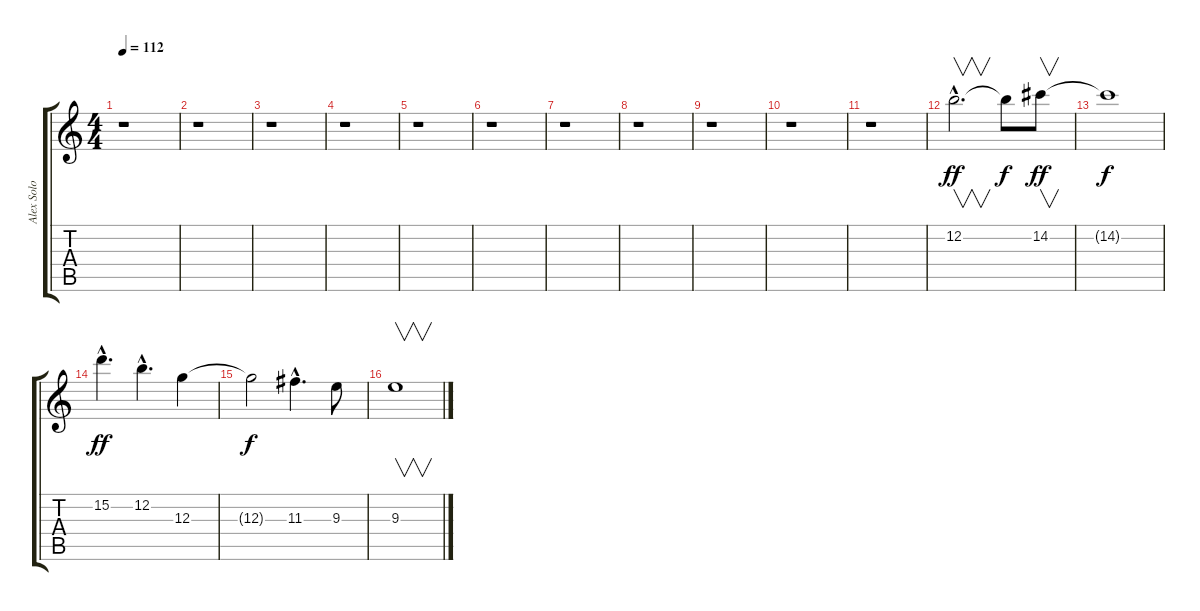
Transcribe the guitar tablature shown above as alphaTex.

\track ("Alex Solo" "Alex Solo") {instrument distortionguitar}
\staff {score tabs}
\tuning (E4 B3 G3 D3 A2 E2) {hide}
\ts (4 4)
\tempo 112
\clef g2
\ks c
r.1{dy f} |
r.1 |
r.1 |
r.1 |
r.1 |
r.1 |
r.1 |
r.1 |
r.1 |
r.1 |
r.1 |
12.2{hac}.2{v d dy ff} 12.2{t}.8{dy f} 14.2.8{v dy ff} |
14.2{t}.1{dy f} |
15.2{hac}.4{d dy ff} 12.2{hac}.4{d} 12.3.4 |
12.3{t}.2{dy f} 11.3{hac}.4{d} 9.3.8 |
9.3.1{v}
